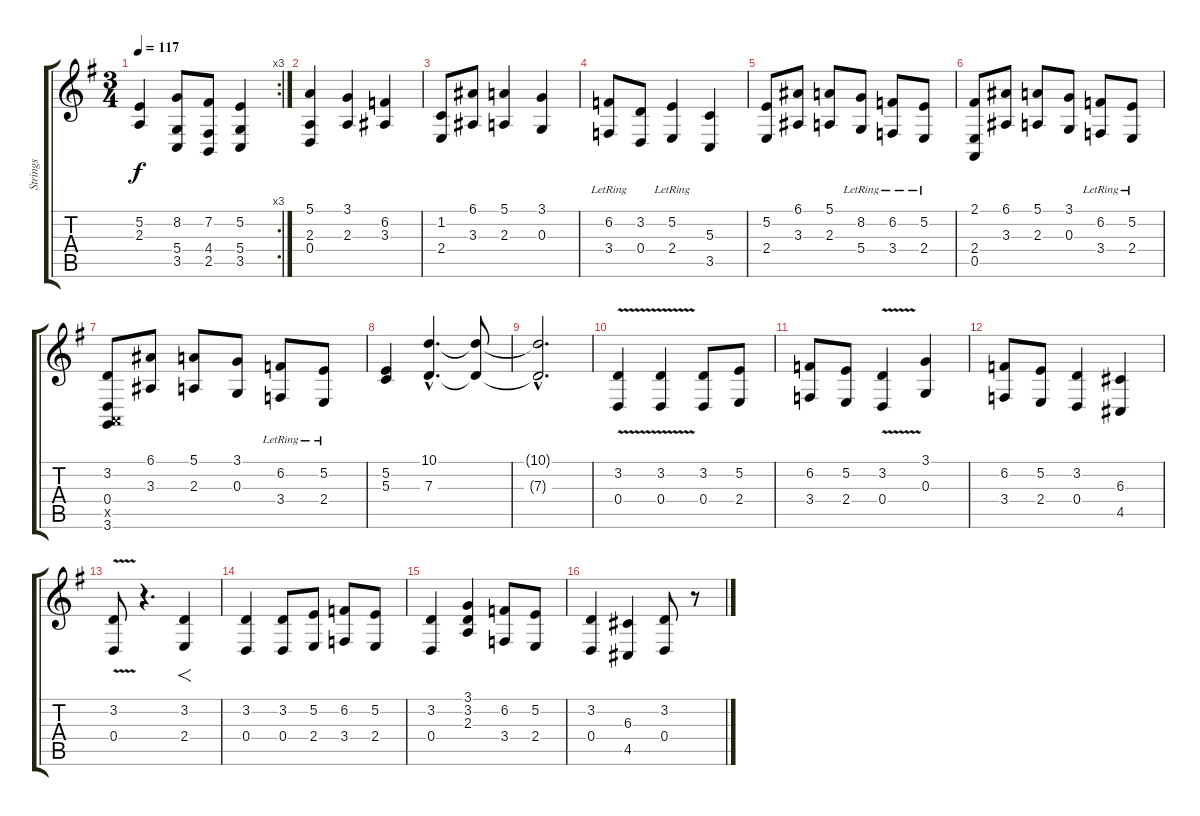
\track ("Strings" "Strings") {instrument stringensemble1}
\staff {score tabs}
\tuning (E4 B3 G3 D3 A2 E2) {hide}
\rc 3
\ts (3 4)
\tempo 117
\clef g2
\ks g
(5.2 2.3).4{dy f} (8.2 5.4 3.5).8 (7.2 4.4 2.5).8 (5.2 5.4 3.5).4 |
(5.1 2.3 0.4).4{volume 11} (3.1 2.3).4 (6.2 3.3).4 |
(1.2 2.4).8 (6.1 3.3).8 (5.1 2.3).4 (3.1 0.3).4 |
(6.2 3.4{lr}).8 (3.2 0.4).8 (5.2 2.4{lr}).4 (5.3 3.5).4 |
(5.2 2.4).8 (6.1 3.3).8 (5.1 2.3).8 (8.2 5.4{lr}).8 (6.2 3.4{lr}).8 (5.2 2.4{lr}).8 |
(2.1 2.4 0.5).8 (6.1 3.3).8 (5.1 2.3).8 (3.1 0.3).8 (6.2 3.4{lr}).8 (5.2 2.4{lr}).8 |
(3.2 0.4 0.5{x} 3.6).8 (6.1 3.3).8 (5.1 2.3).8 (3.1 0.3).8 (6.2 3.4{lr}).8 (5.2 2.4{lr}).8 |
(5.2 5.3).4 (10.1{hac} 7.3{hac}).4{d} (10.1{t} 7.3{t}).8 |
(10.1{hac t} 7.3{hac t}).2{d} |
(3.2{v} 0.4).4 (3.2{v} 0.4).4 (3.2 0.4).8 (5.2 2.4).8 |
(6.2 3.4).8 (5.2 2.4).8 (3.2{v} 0.4).4 (3.1 0.3).4 |
(6.2 3.4).8 (5.2 2.4).8 (3.2 0.4).4 (6.3 4.5).4 |
(3.2{v} 0.4).8 r.4{d} (3.2 2.4).4{f} |
(3.2 0.4).4 (3.2 0.4).8 (5.2 2.4).8 (6.2 3.4).8 (5.2 2.4).8 |
(3.2 0.4).4 (3.1 3.2 2.3).4 (6.2 3.4).8 (5.2 2.4).8 |
(3.2 0.4).4 (6.3 4.5).4 (3.2 0.4).8 r.8
